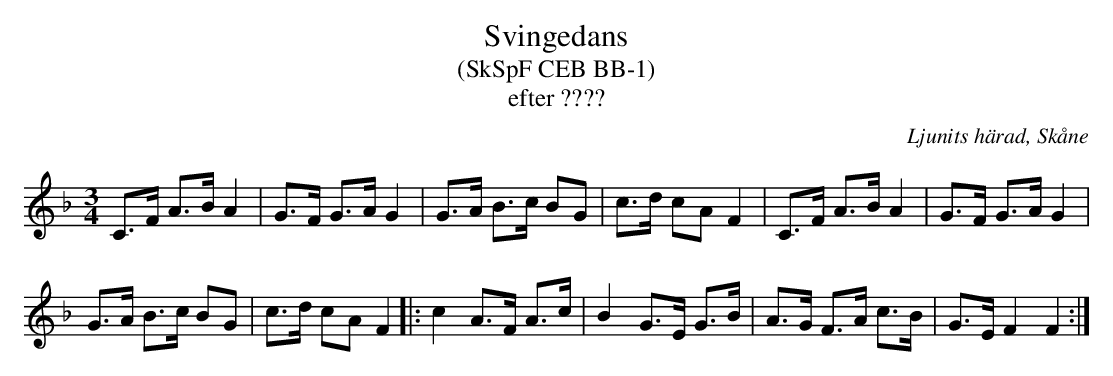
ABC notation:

X:1
T:Svingedans
T:(SkSpF CEB BB-1)
T:efter ????
O:Ljunits härad, Skåne
M:3/4
L:1/8
Q:108
K:F
C>F A>B A2 | G>F G>A G2 | G>A B>c BG | c>d cA F2 | C>F A>B A2 | G>F G>A G2 |
G>A B>c BG | c>d cA F2 |: c2 A>F A>c | B2 G>E G>B | A>G F>A c>B | G>E F2 F2 :|
